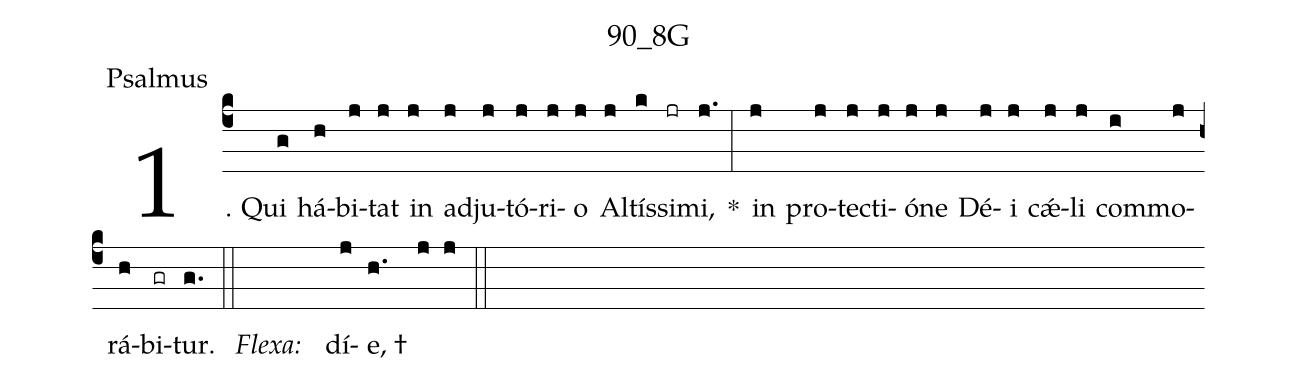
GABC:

name: 90_8G;
office-part: Psalmus;
%%
(c4)1. Qui(g) há(h)bi(j)tat(j) in(j) a(j)dju(j)tó(j)ri(j)o(j) Al(j)tís(k)si(jr)mi,(j.) *(:) in(j) pro(j)tec(j)ti(j)ó(j)ne(j) Dé(j)i(j) cǽ(j)li(j) com(i)mo(j)rá(h)bi-(gr)tur.(g.) (::) <eu> <i>Flexa:</i> (////) dí(j)e, †(h. ////j j) </eu> (::)
